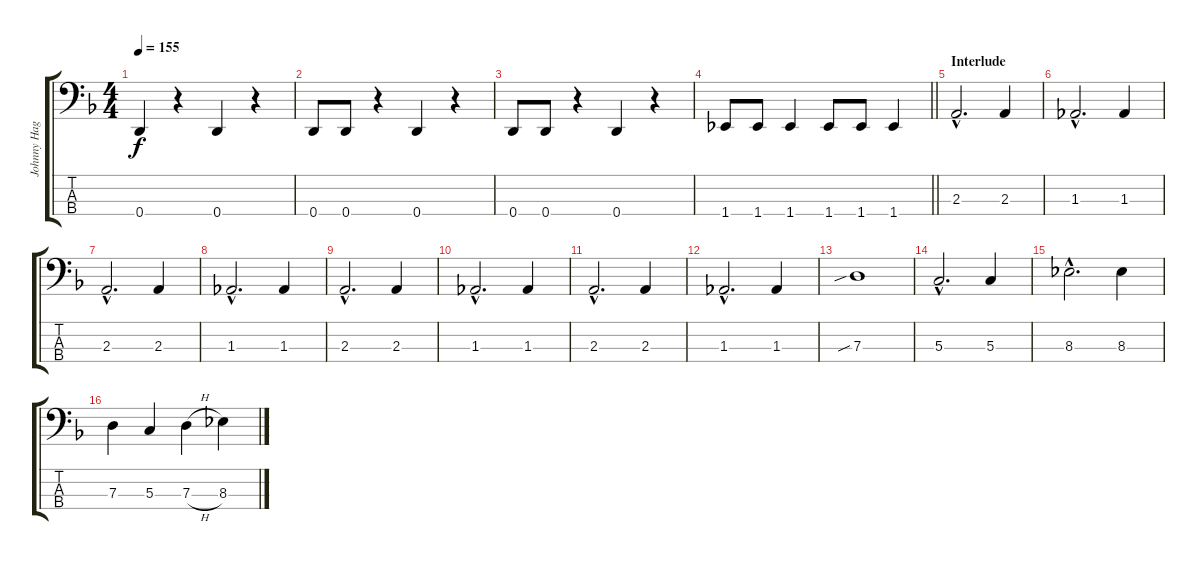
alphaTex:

\track ("Johnny Hagel" "Johnny Hag") {instrument electricbassfinger}
\staff {score tabs}
\tuning (F2 C2 G1 D1) {hide}
\ts (4 4)
\tempo 155
\clef f4
\ks dminor
0.4.4{dy f} r.4 0.4.4 r.4 |
0.4.8 0.4.8 r.4 0.4.4 r.4 |
0.4.8 0.4.8 r.4 0.4.4 r.4 |
\barLineRight lightlight
1.4.8 1.4.8 1.4.4 1.4.8 1.4.8 1.4.4 |
\section ("" "Interlude")
2.3{hac}.2{d} 2.3.4 |
1.3{hac}.2{d} 1.3.4 |
2.3{hac}.2{d} 2.3.4 |
1.3{hac}.2{d} 1.3.4 |
2.3{hac}.2{d} 2.3.4 |
1.3{hac}.2{d} 1.3.4 |
2.3{hac}.2{d} 2.3.4 |
1.3{hac}.2{d} 1.3.4 |
7.3{sib}.1 |
5.3{hac}.2{d} 5.3.4 |
8.3{hac}.2{d} 8.3.4 |
7.3.4 5.3.4 7.3{h}.4 8.3.4
